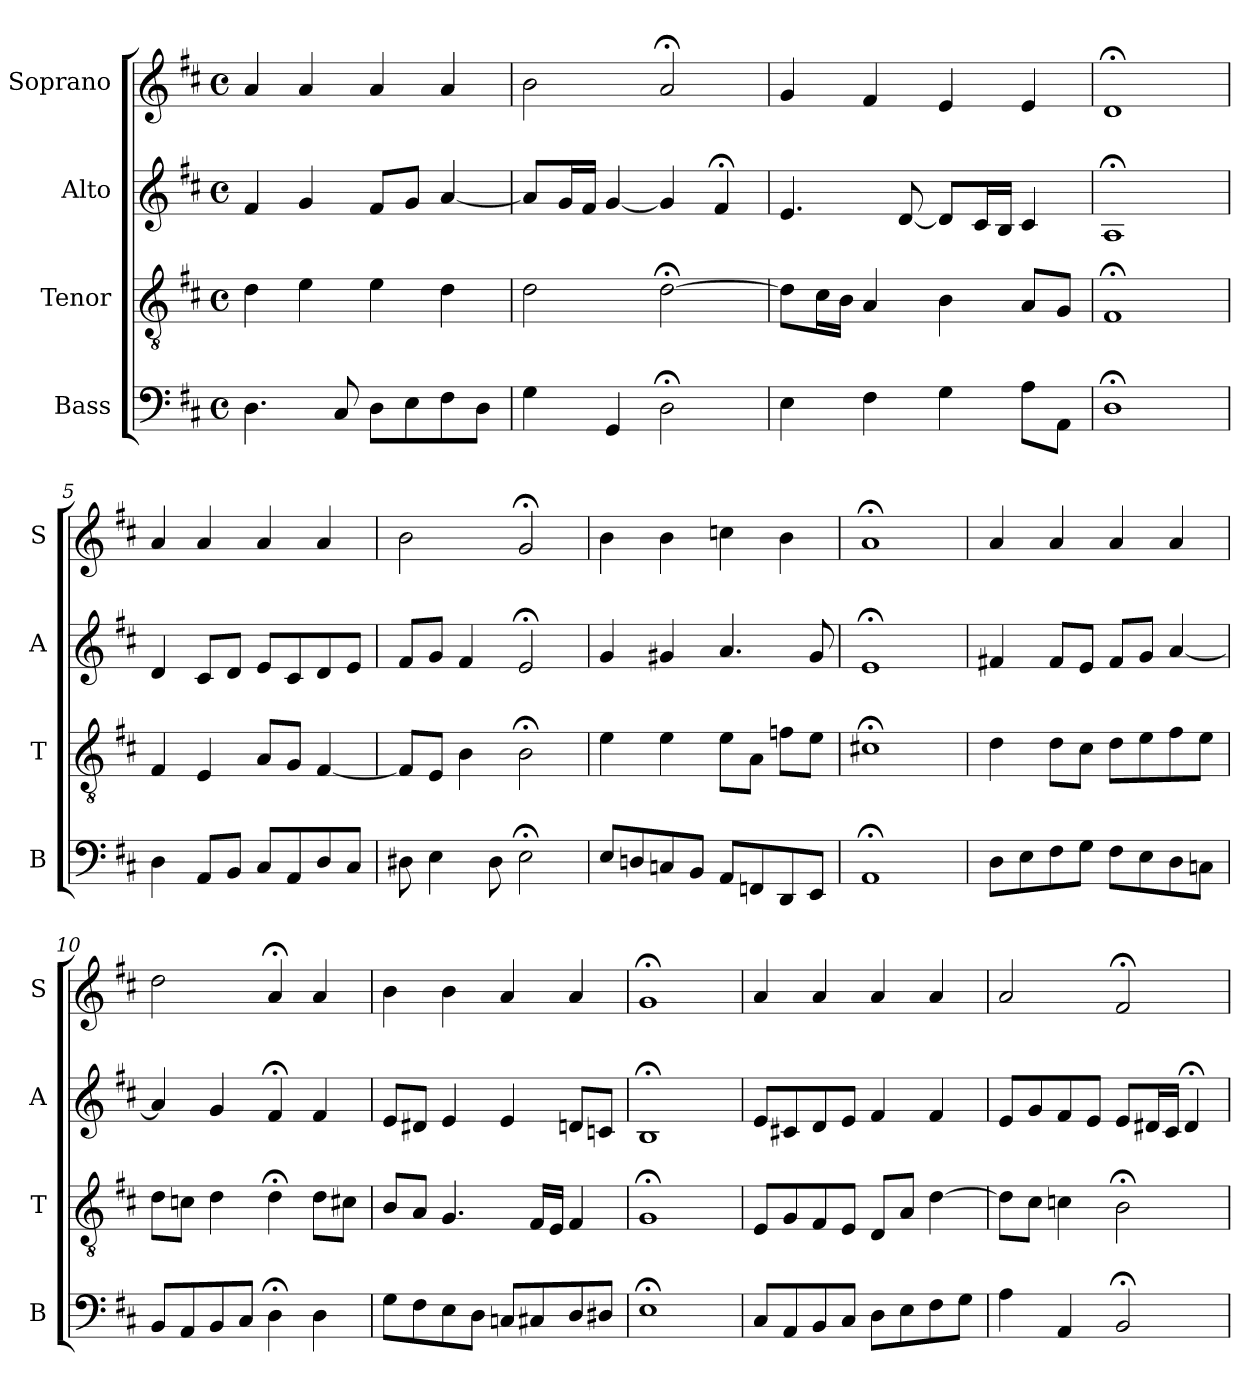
**kern	**kern	**kern	**kern
*part4	*part3	*part2	*part1
*staff4	*staff3	*staff2	*staff1
*I"Bass	*I"Tenor	*I"Alto	*I"Soprano
*I'B	*I'T	*I'A	*I'S
*clefF4	*clefGv2	*clefG2	*clefG2
*k[f#c#]	*k[f#c#]	*k[f#c#]	*k[f#c#]
*D:	*D:	*D:	*D:
*M4/4	*M4/4	*M4/4	*M4/4
*met(c)	*met(c)	*met(c)	*met(c)
*MM100	*MM100	*MM100	*MM100
=1	=1	=1	=1
4.D	4d	4f#	4a
.	4e	4g	4a
8C#	.	.	.
8DL	4e	8f#L	4a
8E	.	8gJ	.
8F#	4d	[4a	4a
8DJ	.	.	.
=2	=2	=2	=2
4G	2d	8aL]	2b
.	.	16gL	.
.	.	16f#JJ	.
4GG	.	[4g	.
2D;<	[2d;<	4g]	2a;<
.	.	4f#;<	.
=3	=3	=3	=3
4E	8dL]	4.e	4g
.	16c#L	.	.
.	16BJJ	.	.
4F#	4A	.	4f#
.	.	[8d	.
4G	4B	8dL]	4e
.	.	16c#L	.
.	.	16BJJ	.
8AL	8AL	4c#	4e
8AAJ	8GJ	.	.
=4	=4	=4	=4
1D;<	1F#;<	1A;<	1d;<
=5	=5	=5	=5
4D	4F#	4d	4a
8AAL	4E	8c#L	4a
8BBJ	.	8dJ	.
8C#L	8AL	8eL	4a
8AA	8GJ	8c#	.
8D	[4F#	8d	4a
8C#J	.	8eJ	.
=6	=6	=6	=6
8D#X	8F#L]	8f#L	2b
4E	8EJ	8gJ	.
.	4B	4f#	.
8D#	.	.	.
2E;<	2B;<	2e;<	2g;<
=7	=7	=7	=7
8EL	4e	4g	4b
8Dn	.	.	.
8Cn	4e	4g#X	4b
8BBJ	.	.	.
8AAL	8eL	4.a	4ccn
8FFn	8AJ	.	.
8DD	8fnL	.	4b
8EEJ	8eJ	8g#	.
=8	=8	=8	=8
1AA;<	1c#X;<	1e;<	1a;<
=9	=9	=9	=9
8DL	4d	4f#X	4a
8E	.	.	.
8F#	8dL	8f#L	4a
8GJ	8c#J	8eJ	.
8F#L	8dL	8f#L	4a
8E	8e	8gJ	.
8D	8f#	[4a	4a
8CnJ	8eJ	.	.
=10	=10	=10	=10
8BBL	8dL	4a]	2dd
8AA	8cnJ	.	.
8BB	4d	4g	.
8C#J	.	.	.
4D;<	4d;<	4f#;<	4a;<
4D	8dL	4f#	4a
.	8c#XJ	.	.
=11	=11	=11	=11
8GL	8BL	8eL	4b
8F#	8AJ	8d#XJ	.
8E	4.G	4e	4b
8DJ	.	.	.
8CnL	.	4e	4a
8C#X	16F#LL	.	.
.	16EJJ	.	.
8D	4F#	8dnL	4a
8D#XJ	.	8cnJ	.
=12	=12	=12	=12
1E;<	1G;<	1B;<	1g;<
=13	=13	=13	=13
8C#L	8EL	8eL	4a
8AA	8G	8c#X	.
8BB	8F#	8d	4a
8C#J	8EJ	8eJ	.
8DL	8DL	4f#	4a
8E	8AJ	.	.
8F#	[4d	4f#	4a
8GJ	.	.	.
=14	=14	=14	=14
4A	8dL]	8eL	2a
.	8c#J	8g	.
4AA	4cn	8f#	.
.	.	8eJ	.
2BB;<	2B;<	8eL	2f#;<
.	.	16d#XL	.
.	.	16c#JJ	.
.	.	4d#;<	.
=	=	=	=
*-	*-	*-	*-
